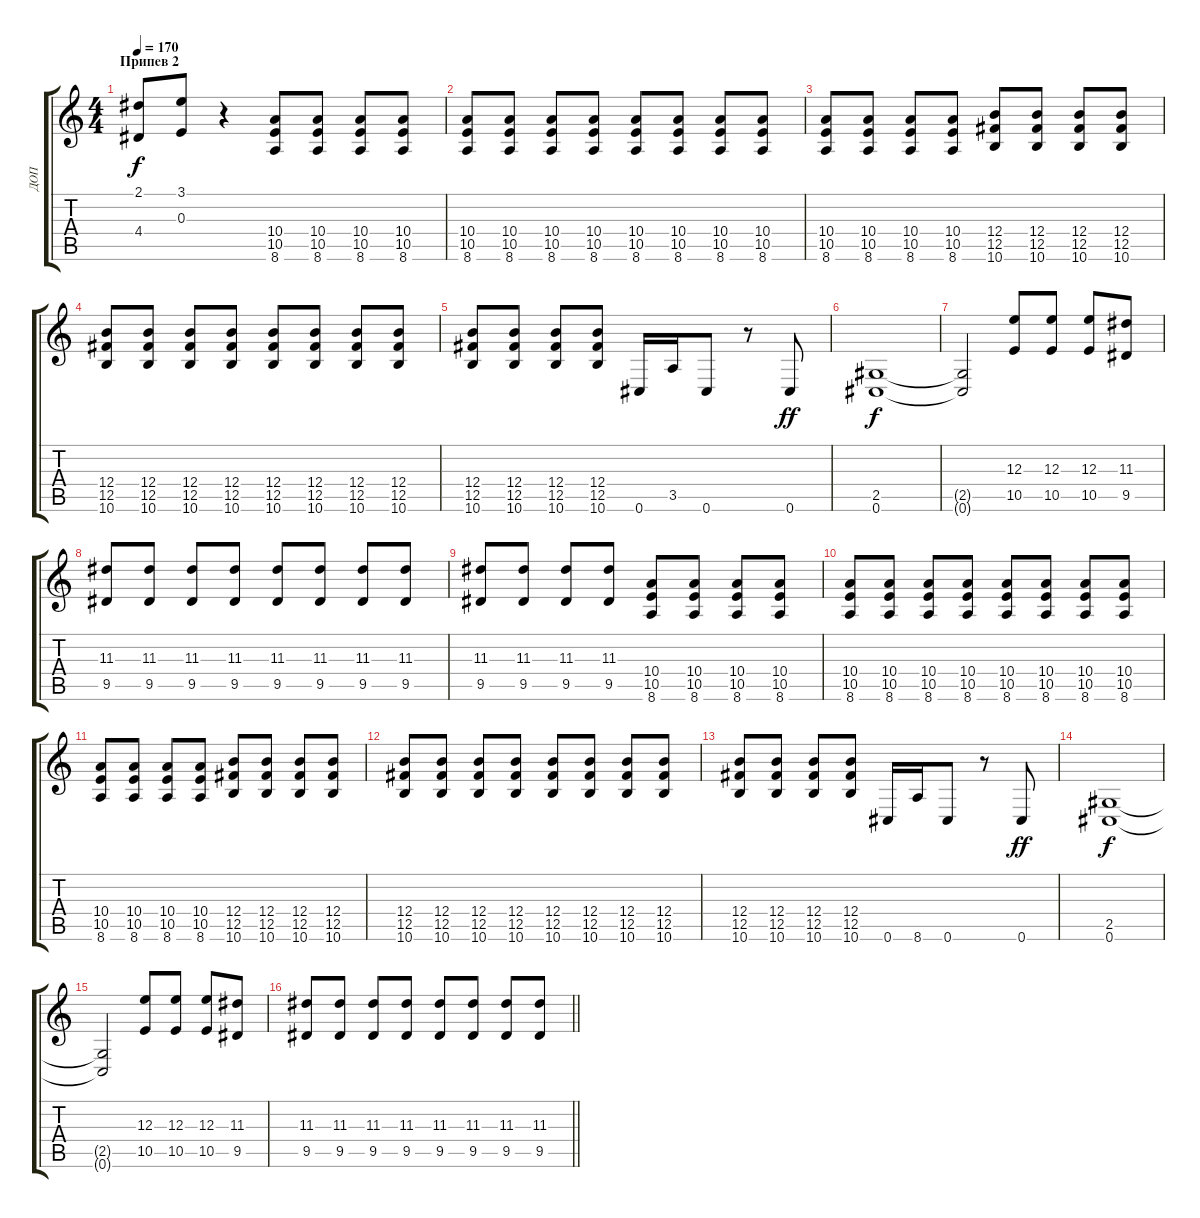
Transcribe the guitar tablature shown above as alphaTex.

\track ("ДОП" "ДОП") {instrument distortionguitar}
\staff {score tabs}
\tuning (Db4 Ab3 E3 B2 Gb2 Db2) {hide}
\ts (4 4)
\section ("" "Припев 2")
\tempo 170
\clef g2
\ks c
(2.1{t} 4.4{t}).8{dy f} (3.1 0.3).8 r.4 (10.4 10.5 8.6).8 (10.4 10.5 8.6).8 (10.4 10.5 8.6).8 (10.4 10.5 8.6).8 |
(10.4 10.5 8.6).8 (10.4 10.5 8.6).8 (10.4 10.5 8.6).8 (10.4 10.5 8.6).8 (10.4 10.5 8.6).8 (10.4 10.5 8.6).8 (10.4 10.5 8.6).8 (10.4 10.5 8.6).8 |
(10.4 10.5 8.6).8 (10.4 10.5 8.6).8 (10.4 10.5 8.6).8 (10.4 10.5 8.6).8 (12.4 12.5 10.6).8 (12.4 12.5 10.6).8 (12.4 12.5 10.6).8 (12.4 12.5 10.6).8 |
(12.4 12.5 10.6).8 (12.4 12.5 10.6).8 (12.4 12.5 10.6).8 (12.4 12.5 10.6).8 (12.4 12.5 10.6).8 (12.4 12.5 10.6).8 (12.4 12.5 10.6).8 (12.4 12.5 10.6).8 |
(12.4 12.5 10.6).8 (12.4 12.5 10.6).8 (12.4 12.5 10.6).8 (12.4 12.5 10.6).8 0.6.16 3.5.16 0.6.8 r.8 0.6.8{dy ff} |
(2.5 0.6).1{dy f} |
(2.5{t} 0.6{t}).2 (12.3 10.5).8 (12.3 10.5).8 (12.3 10.5).8 (11.3 9.5).8 |
(11.3 9.5).8 (11.3 9.5).8 (11.3 9.5).8 (11.3 9.5).8 (11.3 9.5).8 (11.3 9.5).8 (11.3 9.5).8 (11.3 9.5).8 |
(11.3 9.5).8 (11.3 9.5).8 (11.3 9.5).8 (11.3 9.5).8 (10.4 10.5 8.6).8 (10.4 10.5 8.6).8 (10.4 10.5 8.6).8 (10.4 10.5 8.6).8 |
(10.4 10.5 8.6).8 (10.4 10.5 8.6).8 (10.4 10.5 8.6).8 (10.4 10.5 8.6).8 (10.4 10.5 8.6).8 (10.4 10.5 8.6).8 (10.4 10.5 8.6).8 (10.4 10.5 8.6).8 |
(10.4 10.5 8.6).8 (10.4 10.5 8.6).8 (10.4 10.5 8.6).8 (10.4 10.5 8.6).8 (12.4 12.5 10.6).8 (12.4 12.5 10.6).8 (12.4 12.5 10.6).8 (12.4 12.5 10.6).8 |
(12.4 12.5 10.6).8 (12.4 12.5 10.6).8 (12.4 12.5 10.6).8 (12.4 12.5 10.6).8 (12.4 12.5 10.6).8 (12.4 12.5 10.6).8 (12.4 12.5 10.6).8 (12.4 12.5 10.6).8 |
(12.4 12.5 10.6).8 (12.4 12.5 10.6).8 (12.4 12.5 10.6).8 (12.4 12.5 10.6).8 0.6.16 8.6.16 0.6.8 r.8 0.6.8{dy ff} |
(2.5 0.6).1{dy f} |
(2.5{t} 0.6{t}).2 (12.3 10.5).8 (12.3 10.5).8 (12.3 10.5).8 (11.3 9.5).8 |
\barLineRight lightlight
(11.3 9.5).8 (11.3 9.5).8 (11.3 9.5).8 (11.3 9.5).8 (11.3 9.5).8 (11.3 9.5).8 (11.3 9.5).8 (11.3 9.5).8
